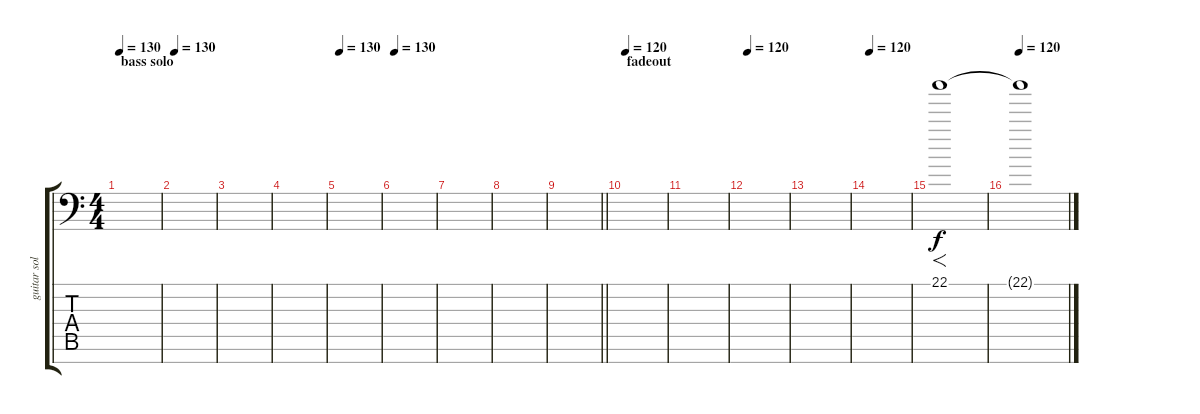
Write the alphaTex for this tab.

\track ("guitar solos" "guitar sol") {instrument distortionguitar}
\staff {score tabs}
\tuning (E4 B3 G3 D3 A2 E2 C-1) {hide}
\ts (4 4)
\section ("" "bass solo")
\tempo 130
\clef f4
\ks c
|
\tempo 130
|
|
|
\tempo 130
|
\tempo 130
|
|
|
\barLineRight lightlight
|
\section ("" "fadeout")
\tempo 120
|
|
\tempo 120
|
|
\tempo 120
|
22.1.1{f volume 4} |
\tempo 120
22.1{t}.1
